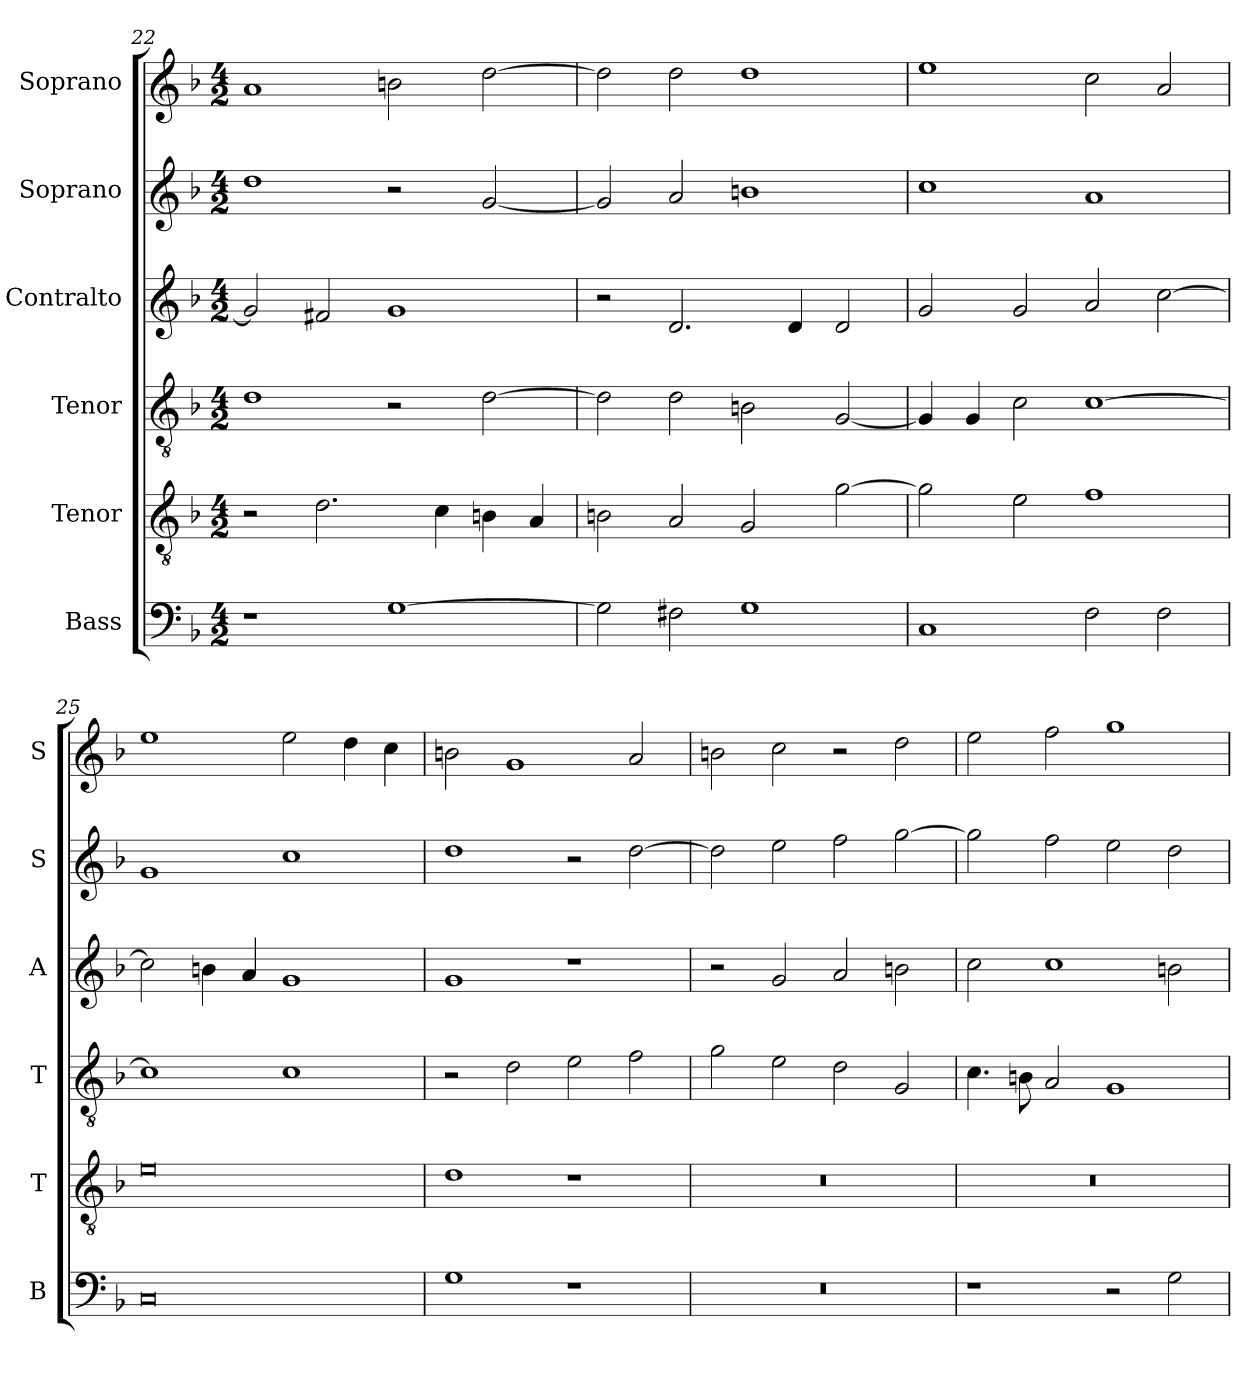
**kern	**kern	**kern	**kern	**kern	**kern
*part6	*part5	*part4	*part3	*part2	*part1
*staff6	*staff5	*staff4	*staff3	*staff2	*staff1
*I"Bass	*I"Tenor	*I"Tenor	*I"Contralto	*I"Soprano	*I"Soprano
*I'B	*I'T	*I'T	*I'A	*I'S	*I'S
*clefF4	*clefGv2	*clefGv2	*clefG2	*clefG2	*clefG2
*k[b-]	*k[b-]	*k[b-]	*k[b-]	*k[b-]	*k[b-]
*M4/2	*M4/2	*M4/2	*M4/2	*M4/2	*M4/2
=22	=22	=22	=22	=22	=22
1r	2r	1d	2g]	1dd	1a
.	2.d	.	2f#X	.	.
[1G	.	2r	1g	2r	2bn
.	4c	.	.	.	.
.	4Bn	[2d	.	[2g	[2dd
.	4A	.	.	.	.
=23	=23	=23	=23	=23	=23
2G]	2Bn	2d]	2r	2g]	2dd]
2F#X	2A	2d	2.d	2a	2dd
1G	2G	2Bn	.	1bn	1dd
.	.	.	4d	.	.
.	[2g	[2G	2d	.	.
=24	=24	=24	=24	=24	=24
1C	2g]	4G]	2g	1cc	1ee
.	.	4G	.	.	.
.	2e	2c	2g	.	.
2F	1f	[1c	2a	1a	2cc
2F	.	.	[2cc	.	2a
=25	=25	=25	=25	=25	=25
0C	0e	1c]	2cc]	1g	1ee
.	.	.	4bn	.	.
.	.	.	4a	.	.
.	.	1c	1g	1cc	2ee
.	.	.	.	.	4dd
.	.	.	.	.	4cc
=26	=26	=26	=26	=26	=26
1G	1d	2r	1g	1dd	2bn
.	.	2d	.	.	1g
1r	1r	2e	1r	2r	.
.	.	2f	.	[2dd	2a
=27	=27	=27	=27	=27	=27
0r	0r	2g	2r	2dd]	2bn
.	.	2e	2g	2ee	2cc
.	.	2d	2a	2ff	2r
.	.	2G	2bn	[2gg	2dd
=28	=28	=28	=28	=28	=28
1r	0r	4.c	2cc	2gg]	2ee
.	.	8Bn	.	.	.
.	.	2A	1cc	2ff	2ff
2r	.	1G	.	2ee	1gg
2G	.	.	2bn	2dd	.
=	=	=	=	=	=
*-	*-	*-	*-	*-	*-
